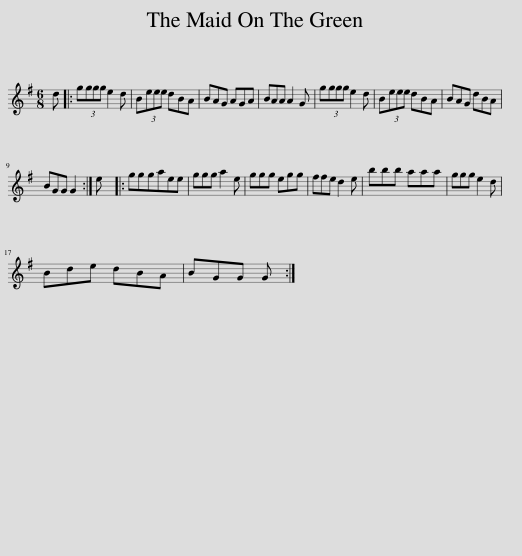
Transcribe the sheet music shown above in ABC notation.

X:1
L:1/8
M:6/8
I:linebreak $
K:G
V:1 treble
V:1
 d |: g(3ggg e2 d | B(3eee dBA | BAG AGA | BAA A2 G | %5
 g(3ggg e2 d | B(3eee dBA | BAG dBA |$ BGG G2 :| e |: %10
 gggaee | ggg a2 e | ggg egg | ffe d2 e | bbb aaa | %15
 ggg e2 d |$ Bde dBA | BGG G :| %18
